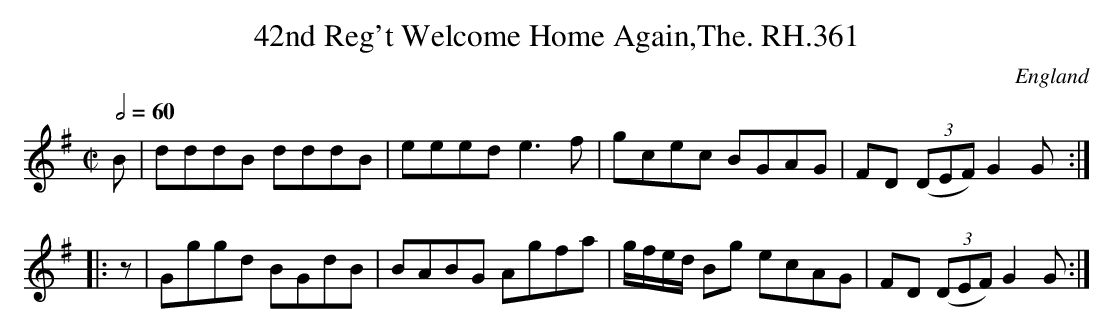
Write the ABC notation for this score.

X:1
T:42nd Reg't Welcome Home Again,The. RH.361
O:England
M:C|
L:1/8
Q:1/2=60
K:G major
B|dddB dddB|eeed e3f|\
gcec BGAG|FD ((3DEF) G2G:|!
|:z|Gggd BGdB|BABG Agfa|\
g/f/e/d/ Bg ecAG|FD ((3DEF) G2G:|
